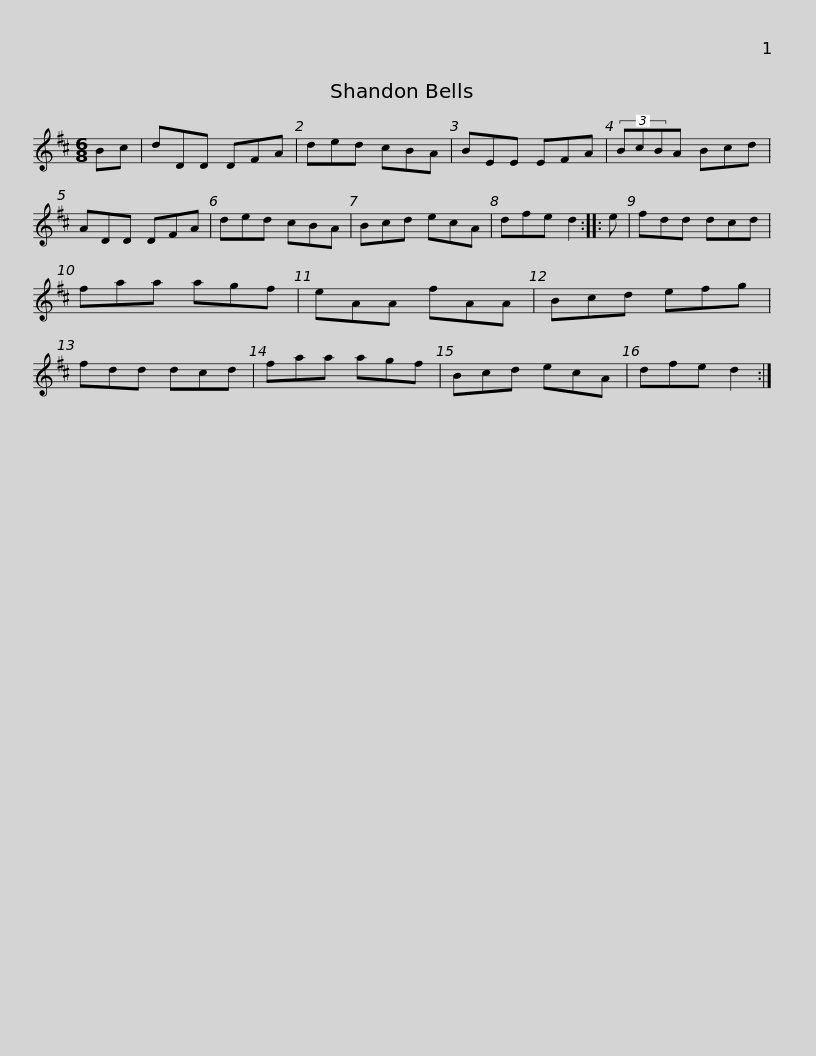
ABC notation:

X:1
L:1/8
M:6/8
I:linebreak $
K:D
V:1 treble
V:1
 Bc | dDD DFA | ded cBA | BEE EFA | (3BcBA Bcd | %5
 ADD DFA | ded cBA | Bcd ecA |$ dfe d2 :: e | %10
 fdd dcd | faa agf | eAA fAA | Bcd efg | fdd dcd | %15
 faa agf |$ Bcd ecA | dfe d2 :| %18
